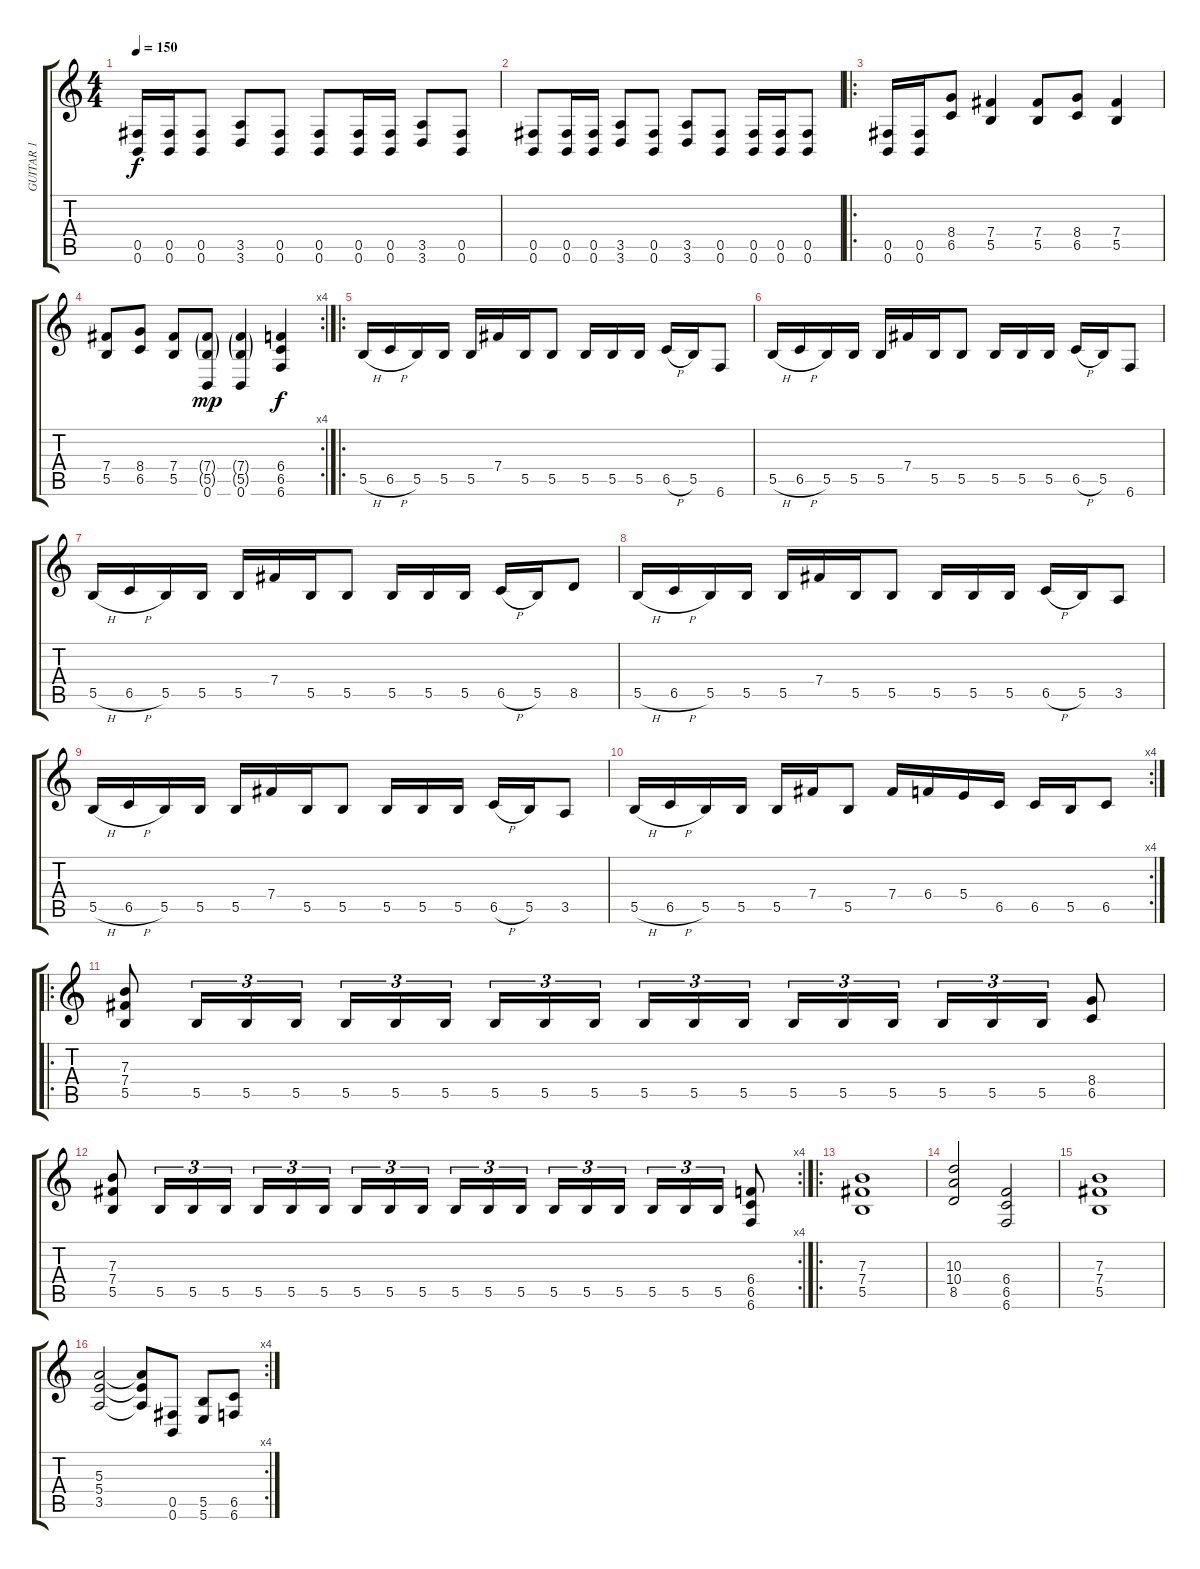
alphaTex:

\track ("GUITAR 1" "GUITAR 1") {instrument distortionguitar}
\staff {score tabs}
\tuning (Db4 Ab3 E3 B2 Gb2 B1) {hide}
\ts (4 4)
\tempo 150
\clef g2
\ks c
(0.5 0.6).16{dy f} (0.5 0.6).16 (0.5 0.6).8 (3.5 3.6).8 (0.5 0.6).8 (0.5 0.6).8 (0.5 0.6).16 (0.5 0.6).16 (3.5 3.6).8 (0.5 0.6).8 |
(0.5 0.6).8 (0.5 0.6).16 (0.5 0.6).16 (3.5 3.6).8 (0.5 0.6).8 (3.5 3.6).8 (0.5 0.6).8 (0.5 0.6).16 (0.5 0.6).16 (0.5 0.6).8 |
\ro
(0.5 0.6).16 (0.5 0.6).16 (8.4 6.5).8 (7.4 5.5).4 (7.4 5.5).8 (8.4 6.5).8 (7.4 5.5).4 |
\rc 4
(7.4 5.5).8 (8.4 6.5).8 (7.4 5.5).8 (7.4{g} 5.5{g} 0.6).8{dy mp} (7.4{g} 5.5{g} 0.6).4 (6.4 6.5 6.6).4{dy f} |
\ro
5.5{h}.16 6.5{h}.16 5.5.16 5.5.16 5.5.16 7.4.16 5.5.16 5.5.8 5.5.16 5.5.16 5.5.16 6.5{h}.16 5.5.16 6.6.8 |
5.5{h}.16 6.5{h}.16 5.5.16 5.5.16 5.5.16 7.4.16 5.5.16 5.5.8 5.5.16 5.5.16 5.5.16 6.5{h}.16 5.5.16 6.6.8 |
5.5{h}.16 6.5{h}.16 5.5.16 5.5.16 5.5.16 7.4.16 5.5.16 5.5.8 5.5.16 5.5.16 5.5.16 6.5{h}.16 5.5.16 8.5.8 |
5.5{h}.16 6.5{h}.16 5.5.16 5.5.16 5.5.16 7.4.16 5.5.16 5.5.8 5.5.16 5.5.16 5.5.16 6.5{h}.16 5.5.16 3.5.8 |
5.5{h}.16 6.5{h}.16 5.5.16 5.5.16 5.5.16 7.4.16 5.5.16 5.5.8 5.5.16 5.5.16 5.5.16 6.5{h}.16 5.5.16 3.5.8 |
\rc 4
5.5{h}.16 6.5{h}.16 5.5.16 5.5.16 5.5.16 7.4.16 5.5.8 7.4.16 6.4.16 5.4.16 6.5.16 6.5.16 5.5.16 6.5.8 |
\ro
(7.3 7.4 5.5).8 5.5.16{tu (3 2)} 5.5.16{tu (3 2)} 5.5.16{tu (3 2)} 5.5.16{tu (3 2)} 5.5.16{tu (3 2)} 5.5.16{tu (3 2)} 5.5.16{tu (3 2)} 5.5.16{tu (3 2)} 5.5.16{tu (3 2)} 5.5.16{tu (3 2)} 5.5.16{tu (3 2)} 5.5.16{tu (3 2)} 5.5.16{tu (3 2)} 5.5.16{tu (3 2)} 5.5.16{tu (3 2)} 5.5.16{tu (3 2)} 5.5.16{tu (3 2)} 5.5.16{tu (3 2)} (8.4 6.5).8 |
\rc 4
(7.3 7.4 5.5).8 5.5.16{tu (3 2)} 5.5.16{tu (3 2)} 5.5.16{tu (3 2)} 5.5.16{tu (3 2)} 5.5.16{tu (3 2)} 5.5.16{tu (3 2)} 5.5.16{tu (3 2)} 5.5.16{tu (3 2)} 5.5.16{tu (3 2)} 5.5.16{tu (3 2)} 5.5.16{tu (3 2)} 5.5.16{tu (3 2)} 5.5.16{tu (3 2)} 5.5.16{tu (3 2)} 5.5.16{tu (3 2)} 5.5.16{tu (3 2)} 5.5.16{tu (3 2)} 5.5.16{tu (3 2)} (6.4 6.5 6.6).8 |
\ro
(7.3 7.4 5.5).1 |
(10.3 10.4 8.5).2 (6.4 6.5 6.6).2 |
(7.3 7.4 5.5).1 |
\rc 4
(5.3 5.4 3.5).2 (5.3{t} 5.4{t} 3.5{t}).8 (0.5 0.6).8 (5.5 5.6).8 (6.5 6.6).8
